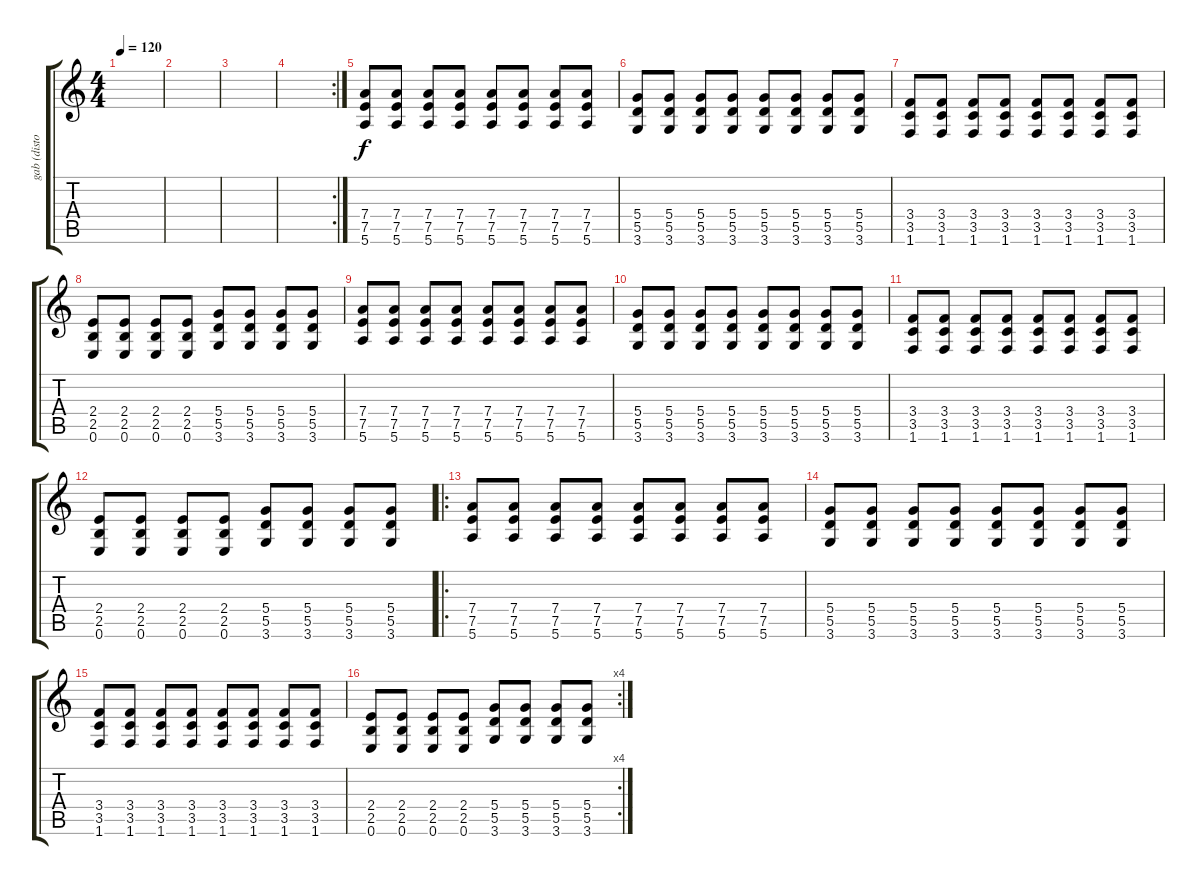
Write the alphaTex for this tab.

\track ("gab (disto)" "gab (disto") {instrument overdrivenguitar}
\staff {score tabs}
\tuning (E4 B3 G3 D3 A2 E2) {hide}
\ts (4 4)
\tempo 120
\clef g2
\ks c
|
|
|
\rc 2
|
(7.4 7.5 5.6).8 (7.4 7.5 5.6).8 (7.4 7.5 5.6).8 (7.4 7.5 5.6).8 (7.4 7.5 5.6).8 (7.4 7.5 5.6).8 (7.4 7.5 5.6).8 (7.4 7.5 5.6).8 |
(5.4 5.5 3.6).8 (5.4 5.5 3.6).8 (5.4 5.5 3.6).8 (5.4 5.5 3.6).8 (5.4 5.5 3.6).8 (5.4 5.5 3.6).8 (5.4 5.5 3.6).8 (5.4 5.5 3.6).8 |
(3.4 3.5 1.6).8 (3.4 3.5 1.6).8 (3.4 3.5 1.6).8 (3.4 3.5 1.6).8 (3.4 3.5 1.6).8 (3.4 3.5 1.6).8 (3.4 3.5 1.6).8 (3.4 3.5 1.6).8 |
(2.4 2.5 0.6).8 (2.4 2.5 0.6).8 (2.4 2.5 0.6).8 (2.4 2.5 0.6).8 (5.4 5.5 3.6).8 (5.4 5.5 3.6).8 (5.4 5.5 3.6).8 (5.4 5.5 3.6).8 |
(7.4 7.5 5.6).8 (7.4 7.5 5.6).8 (7.4 7.5 5.6).8 (7.4 7.5 5.6).8 (7.4 7.5 5.6).8 (7.4 7.5 5.6).8 (7.4 7.5 5.6).8 (7.4 7.5 5.6).8 |
(5.4 5.5 3.6).8 (5.4 5.5 3.6).8 (5.4 5.5 3.6).8 (5.4 5.5 3.6).8 (5.4 5.5 3.6).8 (5.4 5.5 3.6).8 (5.4 5.5 3.6).8 (5.4 5.5 3.6).8 |
(3.4 3.5 1.6).8 (3.4 3.5 1.6).8 (3.4 3.5 1.6).8 (3.4 3.5 1.6).8 (3.4 3.5 1.6).8 (3.4 3.5 1.6).8 (3.4 3.5 1.6).8 (3.4 3.5 1.6).8 |
(2.4 2.5 0.6).8 (2.4 2.5 0.6).8 (2.4 2.5 0.6).8 (2.4 2.5 0.6).8 (5.4 5.5 3.6).8 (5.4 5.5 3.6).8 (5.4 5.5 3.6).8 (5.4 5.5 3.6).8 |
\ro
(7.4 7.5 5.6).8 (7.4 7.5 5.6).8 (7.4 7.5 5.6).8 (7.4 7.5 5.6).8 (7.4 7.5 5.6).8 (7.4 7.5 5.6).8 (7.4 7.5 5.6).8 (7.4 7.5 5.6).8 |
(5.4 5.5 3.6).8 (5.4 5.5 3.6).8 (5.4 5.5 3.6).8 (5.4 5.5 3.6).8 (5.4 5.5 3.6).8 (5.4 5.5 3.6).8 (5.4 5.5 3.6).8 (5.4 5.5 3.6).8 |
(3.4 3.5 1.6).8 (3.4 3.5 1.6).8 (3.4 3.5 1.6).8 (3.4 3.5 1.6).8 (3.4 3.5 1.6).8 (3.4 3.5 1.6).8 (3.4 3.5 1.6).8 (3.4 3.5 1.6).8 |
\rc 4
(2.4 2.5 0.6).8 (2.4 2.5 0.6).8 (2.4 2.5 0.6).8 (2.4 2.5 0.6).8 (5.4 5.5 3.6).8 (5.4 5.5 3.6).8 (5.4 5.5 3.6).8 (5.4 5.5 3.6).8
